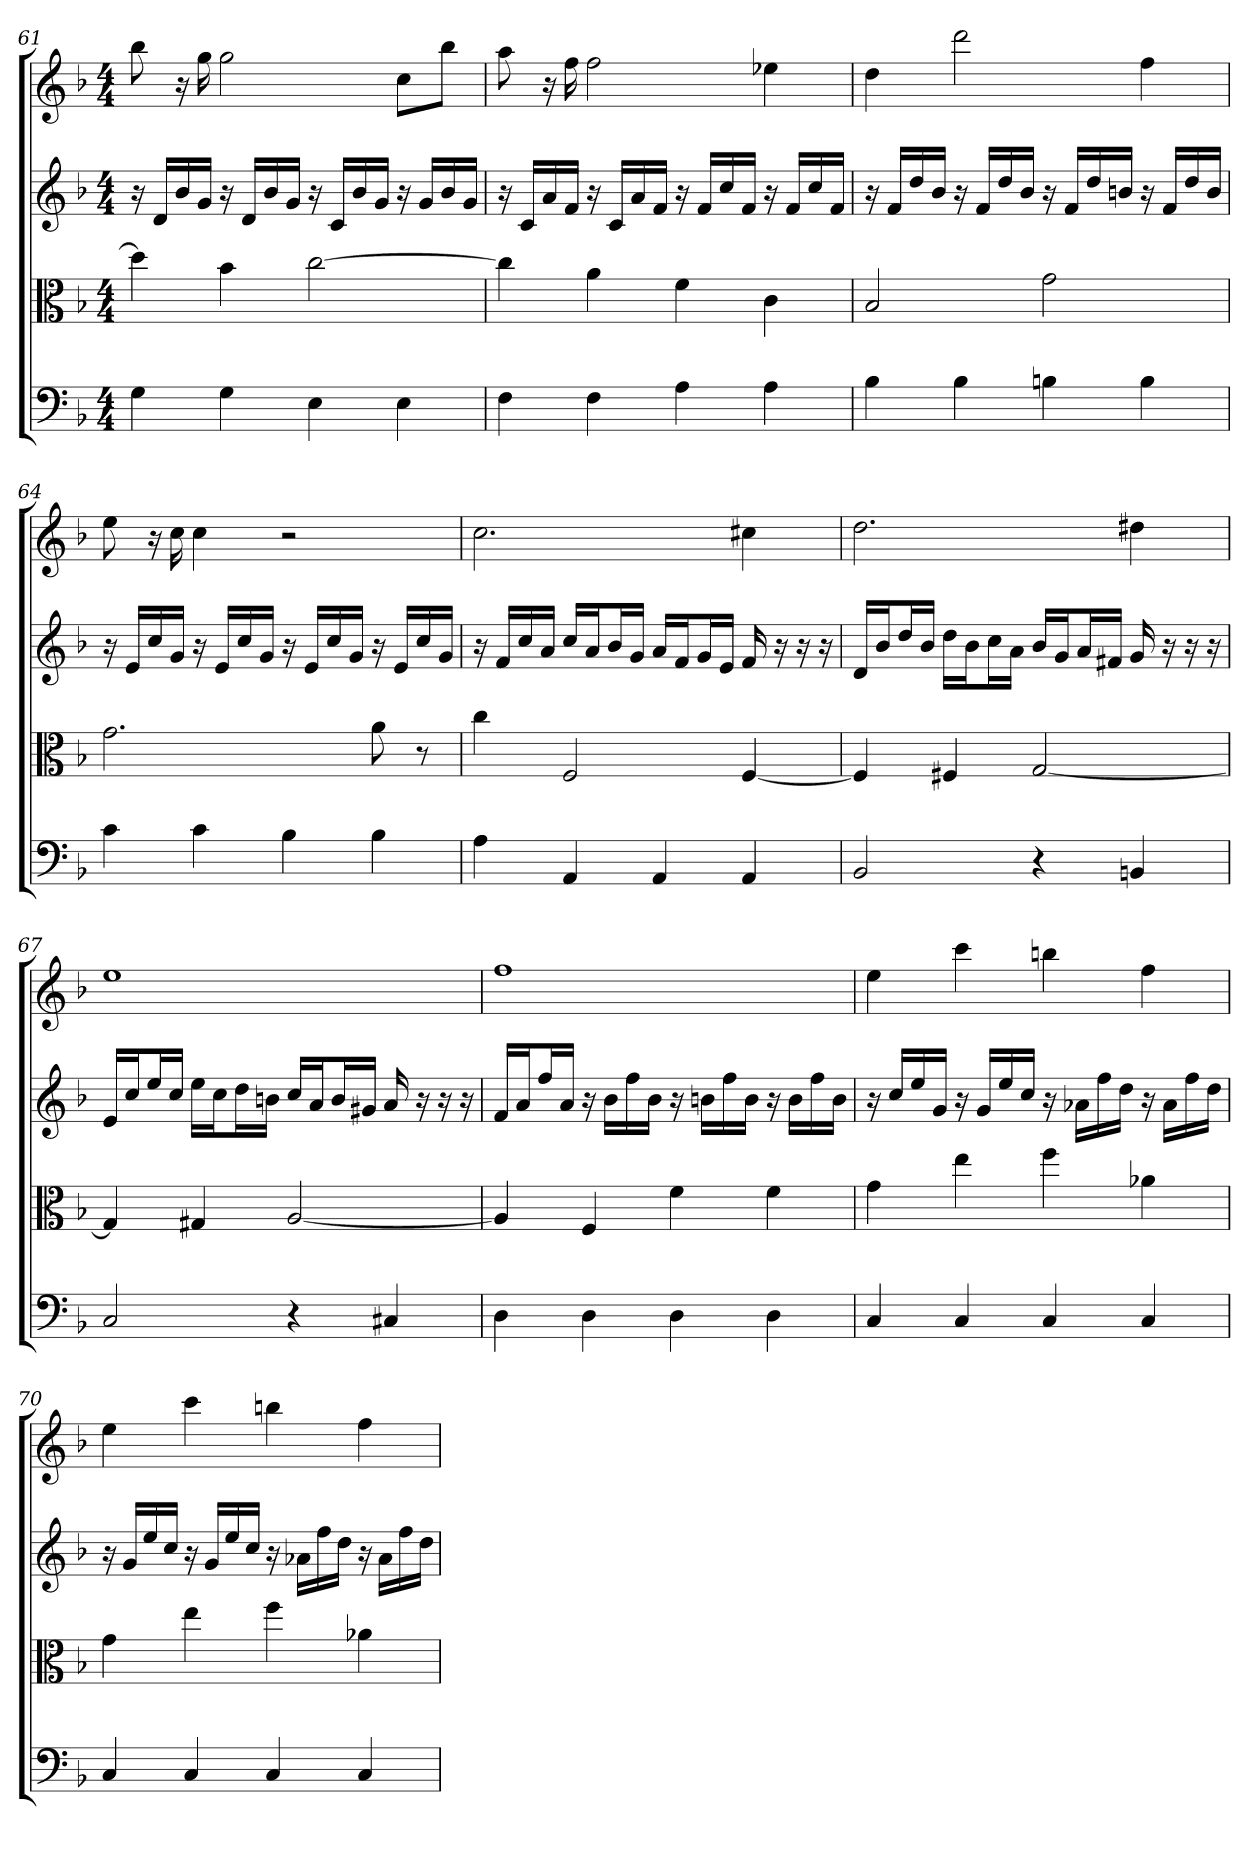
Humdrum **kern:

**kern	**kern	**kern	**kern
*part4	*part3	*part2	*part1
*staff4	*staff3	*staff2	*staff1
*clefF4	*clefC3	*clefG2	*clefG2
*k[b-]	*k[b-]	*k[b-]	*k[b-]
*F:	*F:	*F:	*F:
*M4/4	*M4/4	*M4/4	*M4/4
=61	=61	=61	=61
4G	4dd]	16r	8bb-
.	.	16d/LL	.
.	.	16b-/	16r
.	.	16g/JJ	16gg
4G	4b-	16r	2gg
.	.	16d/LL	.
.	.	16b-/	.
.	.	16g/JJ	.
4E	[2cc	16r	.
.	.	16c/LL	.
.	.	16b-/	.
.	.	16g/JJ	.
4E	.	16r	8cc\L
.	.	16g/LL	.
.	.	16b-/	8bb-\J
.	.	16g/JJ	.
=62	=62	=62	=62
4F	4cc]	16r	8aa
.	.	16c/LL	.
.	.	16a/	16r
.	.	16f/JJ	16ff
4F	4a	16r	2ff
.	.	16c/LL	.
.	.	16a/	.
.	.	16f/JJ	.
4A	4f	16r	.
.	.	16f/LL	.
.	.	16cc/	.
.	.	16f/JJ	.
4A	4c	16r	4ee-X
.	.	16f/LL	.
.	.	16cc/	.
.	.	16f/JJ	.
=63	=63	=63	=63
4B-	2B-	16r	4dd
.	.	16f/LL	.
.	.	16dd/	.
.	.	16b-/JJ	.
4B-	.	16r	2ddd
.	.	16f/LL	.
.	.	16dd/	.
.	.	16b-/JJ	.
4Bn	2g	16r	.
.	.	16f/LL	.
.	.	16dd/	.
.	.	16bn/JJ	.
4B	.	16r	4ff
.	.	16f/LL	.
.	.	16dd/	.
.	.	16b/JJ	.
=64	=64	=64	=64
4c	2.g	16r	8ee
.	.	16e/LL	.
.	.	16cc/	16r
.	.	16g/JJ	16cc
4c	.	16r	4cc
.	.	16e/LL	.
.	.	16cc/	.
.	.	16g/JJ	.
4B-	.	16r	2r
.	.	16e/LL	.
.	.	16cc/	.
.	.	16g/JJ	.
4B-	8a	16r	.
.	.	16e/LL	.
.	8r	16cc/	.
.	.	16g/JJ	.
=65	=65	=65	=65
4A	4cc	16r	2.cc
.	.	16f/LL	.
.	.	16cc/	.
.	.	16a/JJ	.
4AA	2F	16cc/LL	.
.	.	16a/J	.
.	.	16b-/L	.
.	.	16g/JJ	.
4AA	.	16a/LL	.
.	.	16f/J	.
.	.	16g/L	.
.	.	16e/JJ	.
4AA	[4F	16f	4cc#X
.	.	16r	.
.	.	16r	.
.	.	16r	.
=66	=66	=66	=66
2BB-	4F]	16d/LL	2.dd
.	.	16b-/J	.
.	.	16dd/L	.
.	.	16b-/JJ	.
.	4F#X	16dd\LL	.
.	.	16b-\J	.
.	.	16cc\L	.
.	.	16a\JJ	.
4r	[2G	16b-/LL	.
.	.	16g/J	.
.	.	16a/L	.
.	.	16f#X/JJ	.
4BBn	.	16g	4dd#X
.	.	16r	.
.	.	16r	.
.	.	16r	.
=67	=67	=67	=67
2C	4G]	16e/LL	1ee
.	.	16cc/J	.
.	.	16ee/L	.
.	.	16cc/JJ	.
.	4G#X	16ee\LL	.
.	.	16cc\J	.
.	.	16dd\L	.
.	.	16bn\JJ	.
4r	[2A	16cc/LL	.
.	.	16a/J	.
.	.	16b/L	.
.	.	16g#X/JJ	.
4C#X	.	16a	.
.	.	16r	.
.	.	16r	.
.	.	16r	.
=68	=68	=68	=68
4D	4A]	16f/LL	1ff
.	.	16a/J	.
.	.	16ff/L	.
.	.	16a/JJ	.
4D	4F	16r	.
.	.	16b-\LL	.
.	.	16ff\	.
.	.	16b-\JJ	.
4D	4f	16r	.
.	.	16bn\LL	.
.	.	16ff\	.
.	.	16b\JJ	.
4D	4f	16r	.
.	.	16b\LL	.
.	.	16ff\	.
.	.	16b\JJ	.
=69	=69	=69	=69
4C	4g	16r	4ee
.	.	16cc/LL	.
.	.	16ee/	.
.	.	16g/JJ	.
4C	4ee	16r	4ccc
.	.	16g/LL	.
.	.	16ee/	.
.	.	16cc/JJ	.
4C	4ff	16r	4bbn
.	.	16a-X\LL	.
.	.	16ff\	.
.	.	16dd\JJ	.
4C	4a-X	16r	4ff
.	.	16a-\LL	.
.	.	16ff\	.
.	.	16dd\JJ	.
=70	=70	=70	=70
4C	4g	16r	4ee
.	.	16g/LL	.
.	.	16ee/	.
.	.	16cc/JJ	.
4C	4ee	16r	4ccc
.	.	16g/LL	.
.	.	16ee/	.
.	.	16cc/JJ	.
4C	4ff	16r	4bbn
.	.	16a-X\LL	.
.	.	16ff\	.
.	.	16dd\JJ	.
4C	4a-X	16r	4ff
.	.	16a-\LL	.
.	.	16ff\	.
.	.	16dd\JJ	.
=	=	=	=
*-	*-	*-	*-
